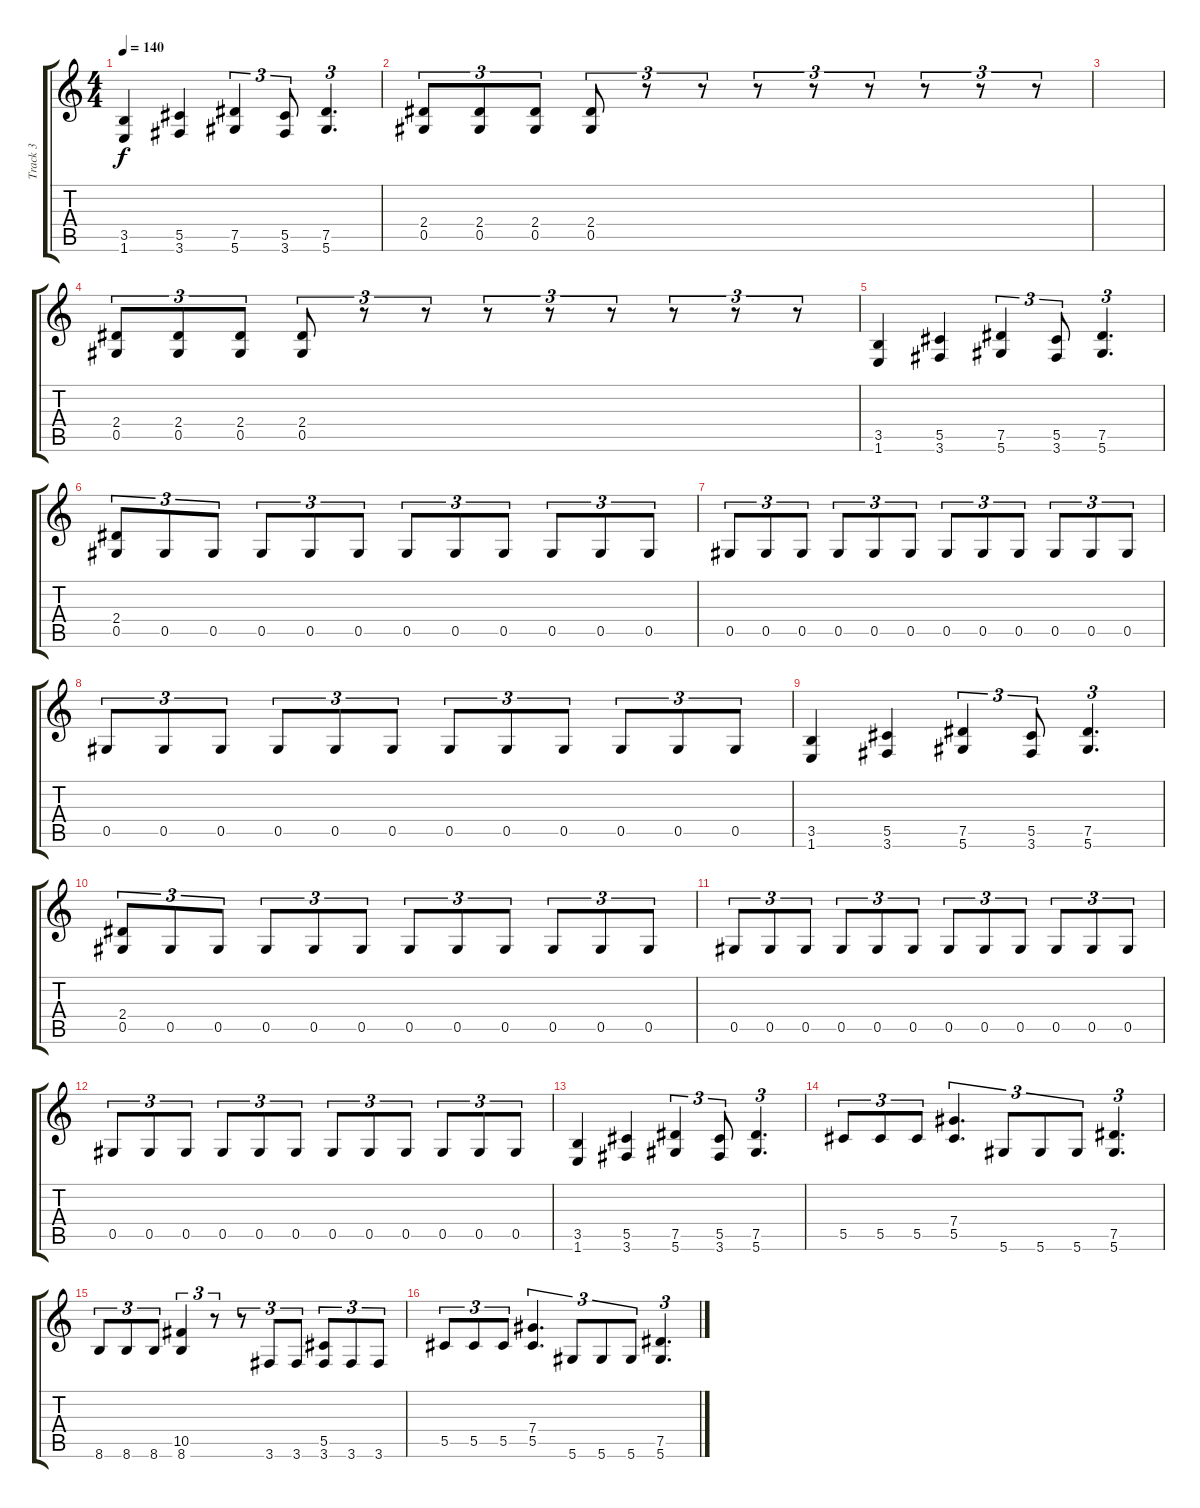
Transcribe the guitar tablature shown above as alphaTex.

\track ("Track 3" "Track 3") {instrument overdrivenguitar}
\staff {score tabs}
\tuning (Eb4 Bb3 Gb3 Db3 Ab2 Eb2) {hide}
\ts (4 4)
\tempo 140
\clef g2
\ks c
(3.5 1.6).4{dy f} (5.5 3.6).4 (7.5 5.6).4{tu (3 2)} (5.5 3.6).8{tu (3 2)} (7.5 5.6).4{d tu (3 2)} |
(2.4 0.5).8{tu (3 2)} (2.4 0.5).8{tu (3 2)} (2.4 0.5).8{tu (3 2)} (2.4 0.5).8{tu (3 2)} r.8{tu (3 2)} r.8{tu (3 2)} r.8{tu (3 2)} r.8{tu (3 2)} r.8{tu (3 2)} r.8{tu (3 2)} r.8{tu (3 2)} r.8{tu (3 2)} |
|
(2.4 0.5).8{tu (3 2)} (2.4 0.5).8{tu (3 2)} (2.4 0.5).8{tu (3 2)} (2.4 0.5).8{tu (3 2)} r.8{tu (3 2)} r.8{tu (3 2)} r.8{tu (3 2)} r.8{tu (3 2)} r.8{tu (3 2)} r.8{tu (3 2)} r.8{tu (3 2)} r.8{tu (3 2)} |
(3.5 1.6).4 (5.5 3.6).4 (7.5 5.6).4{tu (3 2)} (5.5 3.6).8{tu (3 2)} (7.5 5.6).4{d tu (3 2)} |
(2.4 0.5).8{tu (3 2)} 0.5.8{tu (3 2)} 0.5.8{tu (3 2)} 0.5.8{tu (3 2)} 0.5.8{tu (3 2)} 0.5.8{tu (3 2)} 0.5.8{tu (3 2)} 0.5.8{tu (3 2)} 0.5.8{tu (3 2)} 0.5.8{tu (3 2)} 0.5.8{tu (3 2)} 0.5.8{tu (3 2)} |
0.5.8{tu (3 2)} 0.5.8{tu (3 2)} 0.5.8{tu (3 2)} 0.5.8{tu (3 2)} 0.5.8{tu (3 2)} 0.5.8{tu (3 2)} 0.5.8{tu (3 2)} 0.5.8{tu (3 2)} 0.5.8{tu (3 2)} 0.5.8{tu (3 2)} 0.5.8{tu (3 2)} 0.5.8{tu (3 2)} |
0.5.8{tu (3 2)} 0.5.8{tu (3 2)} 0.5.8{tu (3 2)} 0.5.8{tu (3 2)} 0.5.8{tu (3 2)} 0.5.8{tu (3 2)} 0.5.8{tu (3 2)} 0.5.8{tu (3 2)} 0.5.8{tu (3 2)} 0.5.8{tu (3 2)} 0.5.8{tu (3 2)} 0.5.8{tu (3 2)} |
(3.5 1.6).4 (5.5 3.6).4 (7.5 5.6).4{tu (3 2)} (5.5 3.6).8{tu (3 2)} (7.5 5.6).4{d tu (3 2)} |
(2.4 0.5).8{tu (3 2)} 0.5.8{tu (3 2)} 0.5.8{tu (3 2)} 0.5.8{tu (3 2)} 0.5.8{tu (3 2)} 0.5.8{tu (3 2)} 0.5.8{tu (3 2)} 0.5.8{tu (3 2)} 0.5.8{tu (3 2)} 0.5.8{tu (3 2)} 0.5.8{tu (3 2)} 0.5.8{tu (3 2)} |
0.5.8{tu (3 2)} 0.5.8{tu (3 2)} 0.5.8{tu (3 2)} 0.5.8{tu (3 2)} 0.5.8{tu (3 2)} 0.5.8{tu (3 2)} 0.5.8{tu (3 2)} 0.5.8{tu (3 2)} 0.5.8{tu (3 2)} 0.5.8{tu (3 2)} 0.5.8{tu (3 2)} 0.5.8{tu (3 2)} |
0.5.8{tu (3 2)} 0.5.8{tu (3 2)} 0.5.8{tu (3 2)} 0.5.8{tu (3 2)} 0.5.8{tu (3 2)} 0.5.8{tu (3 2)} 0.5.8{tu (3 2)} 0.5.8{tu (3 2)} 0.5.8{tu (3 2)} 0.5.8{tu (3 2)} 0.5.8{tu (3 2)} 0.5.8{tu (3 2)} |
(3.5 1.6).4 (5.5 3.6).4 (7.5 5.6).4{tu (3 2)} (5.5 3.6).8{tu (3 2)} (7.5 5.6).4{d tu (3 2)} |
5.5.8{tu (3 2)} 5.5.8{tu (3 2)} 5.5.8{tu (3 2)} (7.4 5.5).4{d tu (3 2)} 5.6.8{tu (3 2)} 5.6.8{tu (3 2)} 5.6.8{tu (3 2)} (7.5 5.6).4{d tu (3 2)} |
8.6.8{tu (3 2)} 8.6.8{tu (3 2)} 8.6.8{tu (3 2)} (10.5 8.6).4{tu (3 2)} r.8{tu (3 2)} r.8{tu (3 2)} 3.6.8{tu (3 2)} 3.6.8{tu (3 2)} (5.5 3.6).8{tu (3 2)} 3.6.8{tu (3 2)} 3.6.8{tu (3 2)} |
5.5.8{tu (3 2)} 5.5.8{tu (3 2)} 5.5.8{tu (3 2)} (7.4 5.5).4{d tu (3 2)} 5.6.8{tu (3 2)} 5.6.8{tu (3 2)} 5.6.8{tu (3 2)} (7.5 5.6).4{d tu (3 2)}
